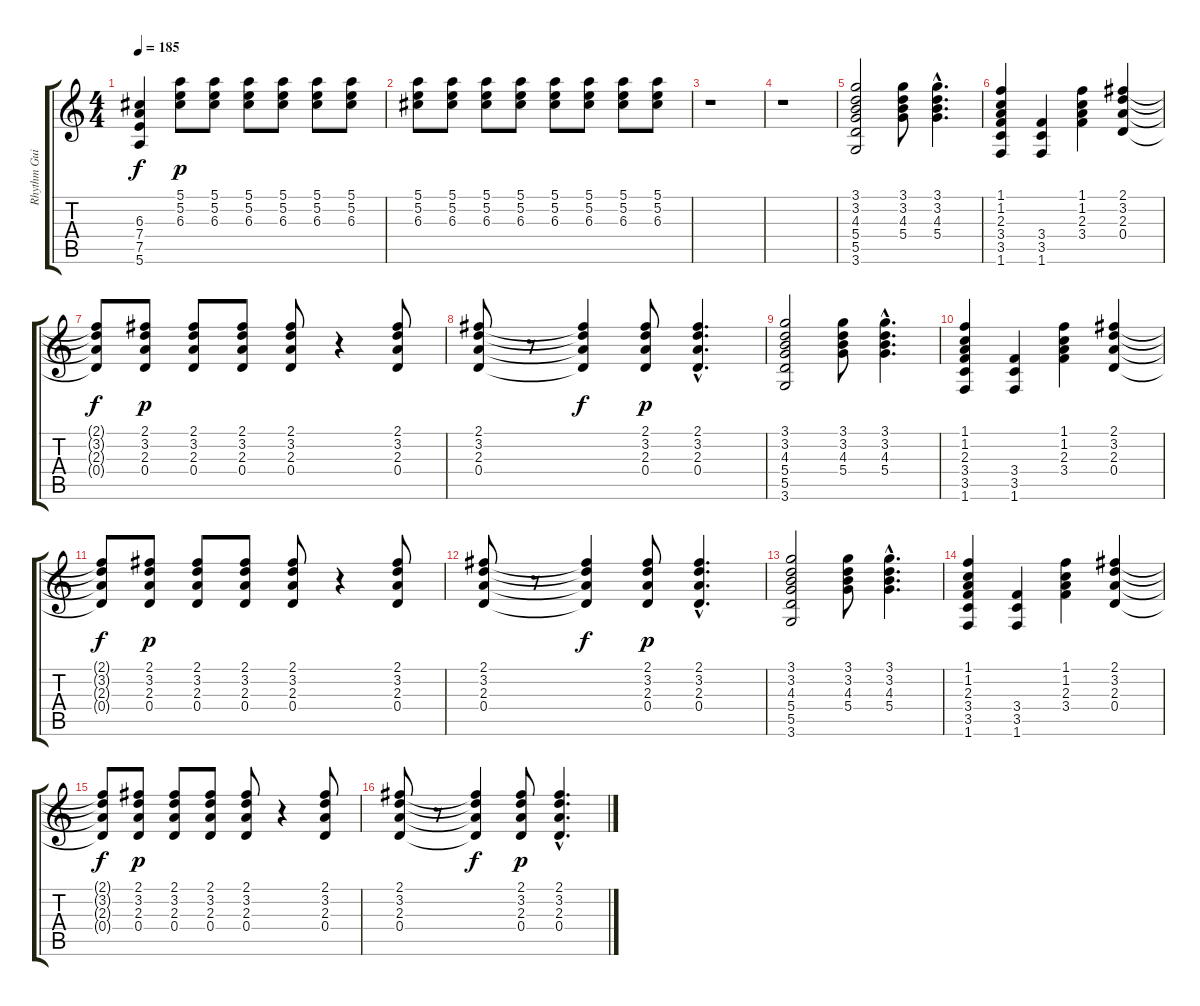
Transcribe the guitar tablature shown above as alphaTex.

\track ("Rhythm Guitar" "Rhythm Gui") {instrument overdrivenguitar}
\staff {score tabs}
\tuning (E4 B3 G3 D3 A2 E2) {hide}
\ts (4 4)
\tempo 185
\clef g2
\ks c
(6.3{t} 7.4{t} 7.5{t} 5.6{t}).4{dy f} (5.1 5.2 6.3).8{dy p} (5.1 5.2 6.3).8 (5.1 5.2 6.3).8 (5.1 5.2 6.3).8 (5.1 5.2 6.3).8 (5.1 5.2 6.3).8 |
(5.1 5.2 6.3).8 (5.1 5.2 6.3).8 (5.1 5.2 6.3).8 (5.1 5.2 6.3).8 (5.1 5.2 6.3).8 (5.1 5.2 6.3).8 (5.1 5.2 6.3).8 (5.1 5.2 6.3).8 |
r.1 |
r.1 |
(3.1 3.2 4.3 5.4 5.5 3.6).2 (3.1 3.2 4.3 5.4).8 (3.1{hac} 3.2{hac} 4.3{hac} 5.4{hac}).4{d} |
(1.1 1.2 2.3 3.4 3.5 1.6).4 (3.4 3.5 1.6).4 (1.1 1.2 2.3 3.4).4 (2.1 3.2 2.3 0.4).4 |
(2.1{t} 3.2{t} 2.3{t} 0.4{t}).8{dy f} (2.1 3.2 2.3 0.4).8{dy p} (2.1 3.2 2.3 0.4).8 (2.1 3.2 2.3 0.4).8 (2.1 3.2 2.3 0.4).8 r.4 (2.1 3.2 2.3 0.4).8 |
(2.1 3.2 2.3 0.4).8 r.8 (2.1{t} 3.2{t} 2.3{t} 0.4{t}).4{dy f} (2.1 3.2 2.3 0.4).8{dy p} (2.1{hac} 3.2{hac} 2.3{hac} 0.4{hac}).4{d} |
(3.1 3.2 4.3 5.4 5.5 3.6).2 (3.1 3.2 4.3 5.4).8 (3.1{hac} 3.2{hac} 4.3{hac} 5.4{hac}).4{d} |
(1.1 1.2 2.3 3.4 3.5 1.6).4 (3.4 3.5 1.6).4 (1.1 1.2 2.3 3.4).4 (2.1 3.2 2.3 0.4).4 |
(2.1{t} 3.2{t} 2.3{t} 0.4{t}).8{dy f} (2.1 3.2 2.3 0.4).8{dy p} (2.1 3.2 2.3 0.4).8 (2.1 3.2 2.3 0.4).8 (2.1 3.2 2.3 0.4).8 r.4 (2.1 3.2 2.3 0.4).8 |
(2.1 3.2 2.3 0.4).8 r.8 (2.1{t} 3.2{t} 2.3{t} 0.4{t}).4{dy f} (2.1 3.2 2.3 0.4).8{dy p} (2.1{hac} 3.2{hac} 2.3{hac} 0.4{hac}).4{d} |
(3.1 3.2 4.3 5.4 5.5 3.6).2 (3.1 3.2 4.3 5.4).8 (3.1{hac} 3.2{hac} 4.3{hac} 5.4{hac}).4{d} |
(1.1 1.2 2.3 3.4 3.5 1.6).4 (3.4 3.5 1.6).4 (1.1 1.2 2.3 3.4).4 (2.1 3.2 2.3 0.4).4 |
(2.1{t} 3.2{t} 2.3{t} 0.4{t}).8{dy f} (2.1 3.2 2.3 0.4).8{dy p} (2.1 3.2 2.3 0.4).8 (2.1 3.2 2.3 0.4).8 (2.1 3.2 2.3 0.4).8 r.4 (2.1 3.2 2.3 0.4).8 |
(2.1 3.2 2.3 0.4).8 r.8 (2.1{t} 3.2{t} 2.3{t} 0.4{t}).4{dy f} (2.1 3.2 2.3 0.4).8{dy p} (2.1{hac} 3.2{hac} 2.3{hac} 0.4{hac}).4{d}
